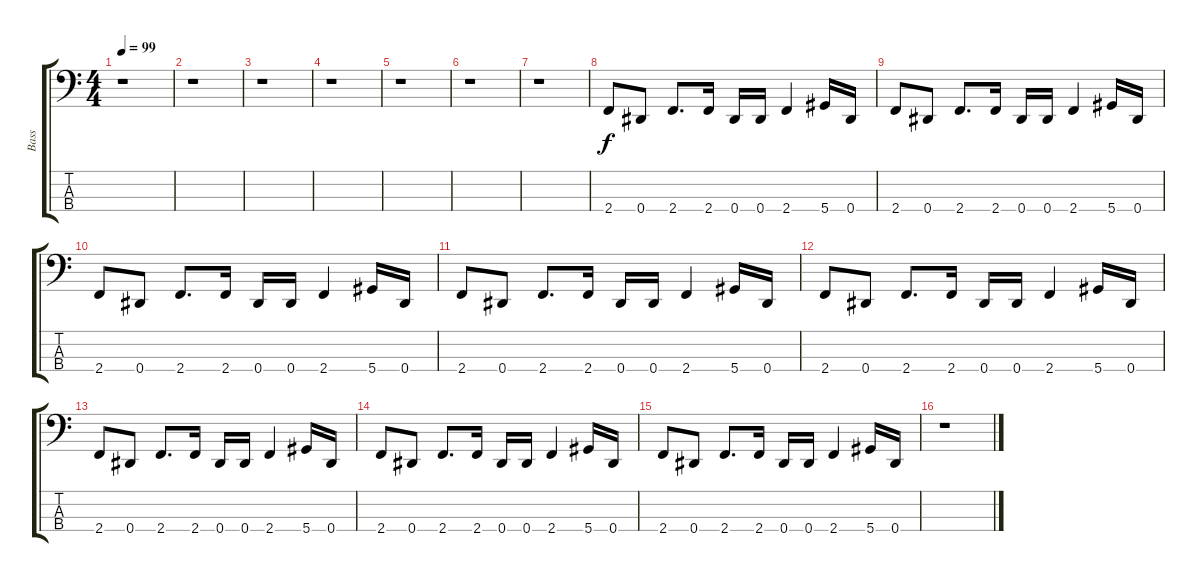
\track ("Bass" "Bass") {instrument electricbasspick}
\staff {score tabs}
\tuning (G2 D2 A1 Eb1) {hide}
\ts (4 4)
\tempo 99
\clef f4
\ks c
r.1{dy mf} |
r.1 |
r.1 |
r.1 |
r.1 |
r.1 |
r.1 |
2.4.8{dy f} 0.4.8 2.4.8{d} 2.4.16 0.4.16 0.4.16 2.4.4 5.4.16 0.4.16 |
2.4.8 0.4.8 2.4.8{d} 2.4.16 0.4.16 0.4.16 2.4.4 5.4.16 0.4.16 |
2.4.8 0.4.8 2.4.8{d} 2.4.16 0.4.16 0.4.16 2.4.4 5.4.16 0.4.16 |
2.4.8 0.4.8 2.4.8{d} 2.4.16 0.4.16 0.4.16 2.4.4 5.4.16 0.4.16 |
2.4.8 0.4.8 2.4.8{d} 2.4.16 0.4.16 0.4.16 2.4.4 5.4.16 0.4.16 |
2.4.8 0.4.8 2.4.8{d} 2.4.16 0.4.16 0.4.16 2.4.4 5.4.16 0.4.16 |
2.4.8 0.4.8 2.4.8{d} 2.4.16 0.4.16 0.4.16 2.4.4 5.4.16 0.4.16 |
2.4.8 0.4.8 2.4.8{d} 2.4.16 0.4.16 0.4.16 2.4.4 5.4.16 0.4.16 |
r.1
